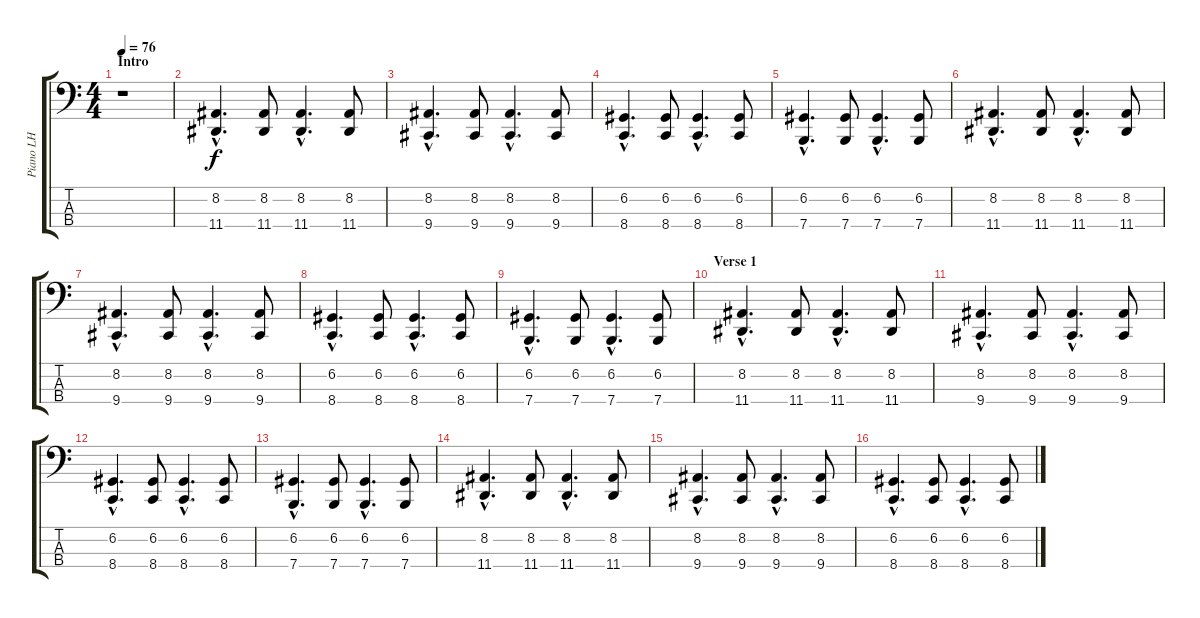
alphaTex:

\track ("Piano LH" "Piano LH") {instrument acousticgrandpiano}
\staff {score tabs}
\tuning (G2 D2 A1 E1) {hide}
\ts (4 4)
\section ("" "Intro")
\tempo 76
\clef f4
\ks c
r.1{dy f instrument acousticgrandpiano} |
(8.2{hac} 11.4{hac}).4{d} (8.2 11.4).8 (8.2{hac} 11.4{hac}).4{d} (8.2 11.4).8 |
(8.2{hac} 9.4{hac}).4{d} (8.2 9.4).8 (8.2{hac} 9.4{hac}).4{d} (8.2 9.4).8 |
(6.2{hac} 8.4{hac}).4{d} (6.2 8.4).8 (6.2{hac} 8.4{hac}).4{d} (6.2 8.4).8 |
(6.2{hac} 7.4{hac}).4{d} (6.2 7.4).8 (6.2{hac} 7.4{hac}).4{d} (6.2 7.4).8 |
(8.2{hac} 11.4{hac}).4{d} (8.2 11.4).8 (8.2{hac} 11.4{hac}).4{d} (8.2 11.4).8 |
(8.2{hac} 9.4{hac}).4{d} (8.2 9.4).8 (8.2{hac} 9.4{hac}).4{d} (8.2 9.4).8 |
(6.2{hac} 8.4{hac}).4{d} (6.2 8.4).8 (6.2{hac} 8.4{hac}).4{d} (6.2 8.4).8 |
(6.2{hac} 7.4{hac}).4{d} (6.2 7.4).8 (6.2{hac} 7.4{hac}).4{d} (6.2 7.4).8 |
\section ("" "Verse 1")
(8.2{hac} 11.4{hac}).4{d} (8.2 11.4).8 (8.2{hac} 11.4{hac}).4{d} (8.2 11.4).8 |
(8.2{hac} 9.4{hac}).4{d} (8.2 9.4).8 (8.2{hac} 9.4{hac}).4{d} (8.2 9.4).8 |
(6.2{hac} 8.4{hac}).4{d} (6.2 8.4).8 (6.2{hac} 8.4{hac}).4{d} (6.2 8.4).8 |
(6.2{hac} 7.4{hac}).4{d} (6.2 7.4).8 (6.2{hac} 7.4{hac}).4{d} (6.2 7.4).8 |
(8.2{hac} 11.4{hac}).4{d} (8.2 11.4).8 (8.2{hac} 11.4{hac}).4{d} (8.2 11.4).8 |
(8.2{hac} 9.4{hac}).4{d} (8.2 9.4).8 (8.2{hac} 9.4{hac}).4{d} (8.2 9.4).8 |
(6.2{hac} 8.4{hac}).4{d} (6.2 8.4).8 (6.2{hac} 8.4{hac}).4{d} (6.2 8.4).8
